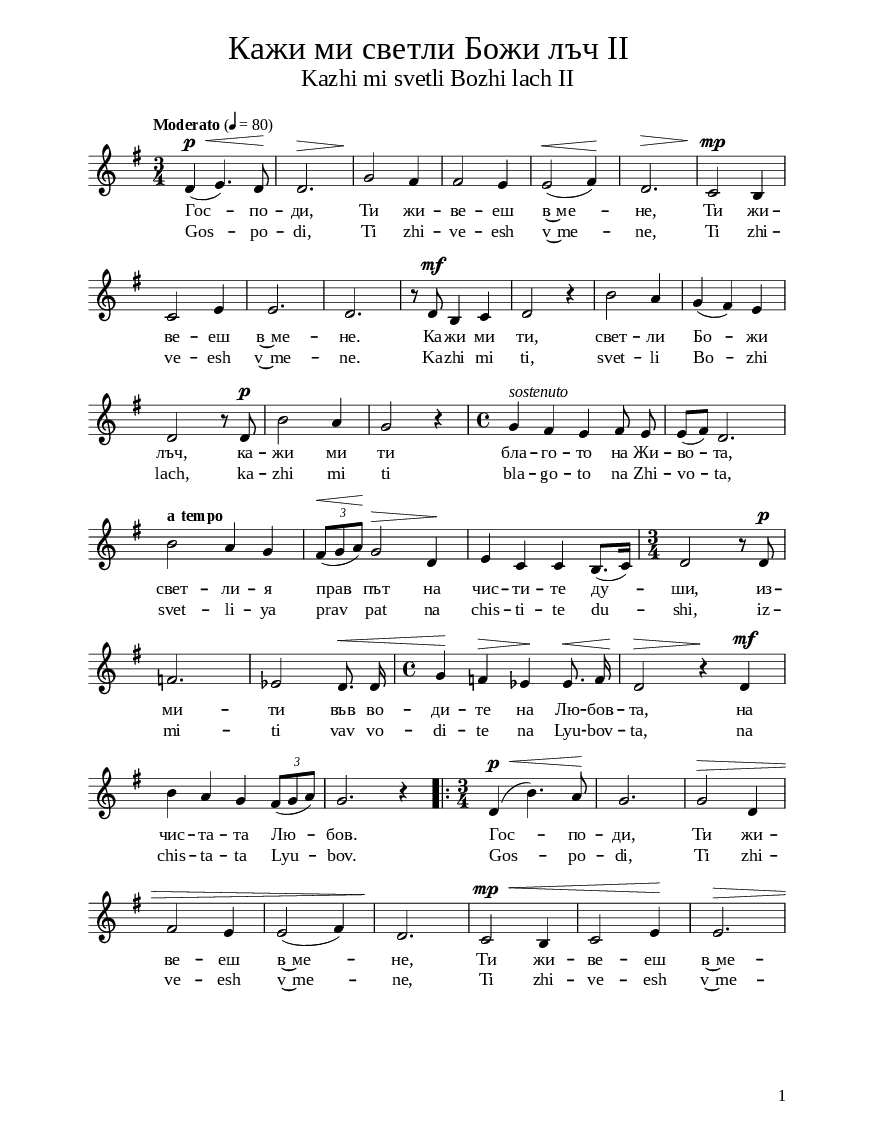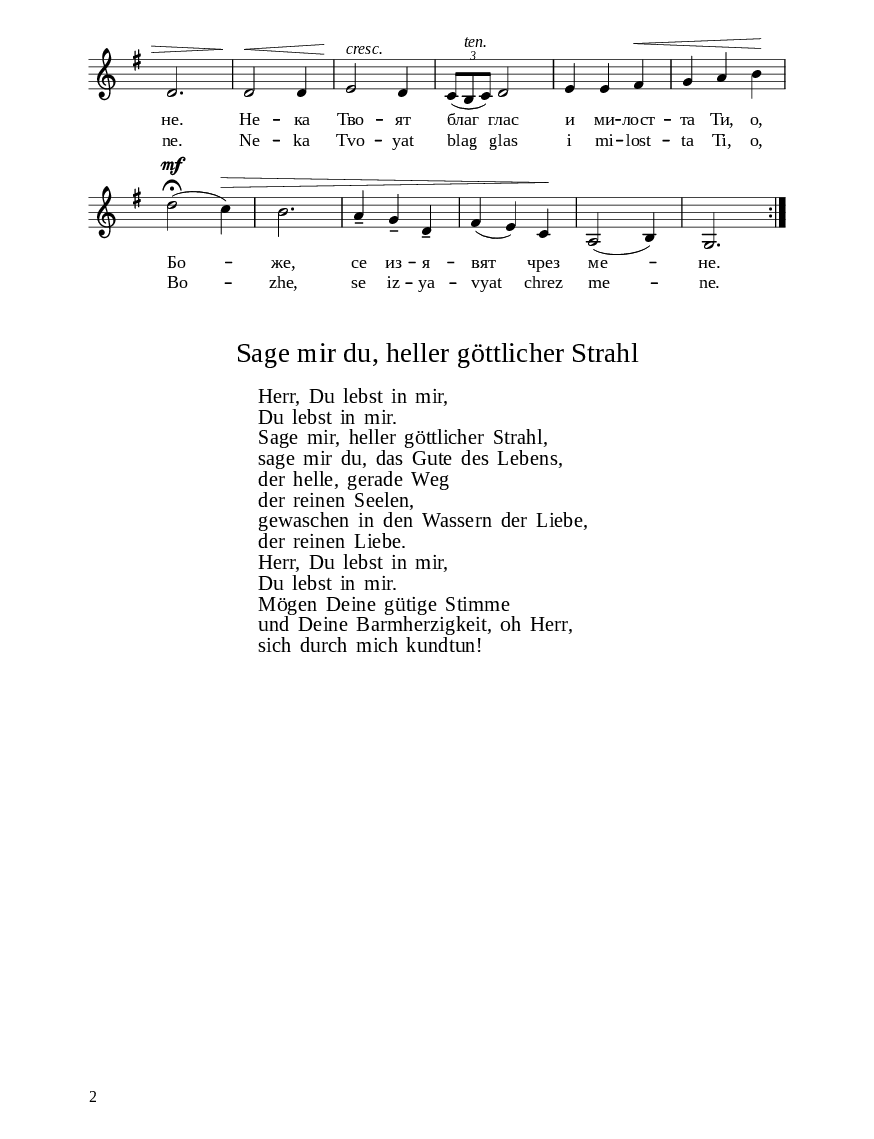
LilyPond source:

\version "2.24.1"

% include paper part and global functions
\include "include/globals.ily"

\bookpart {
  \label #'ref211
  \tocItem \markup "Кажи ми светли Божи лъч II  – Kazhi mi svetli Bozhi lach II "
  \include "include/bookpart-paper.ily"
  \score {
    \include "include/score-layout.ily"

    \new Voice \absolute {
      \clef treble
      \key g \major
      \time 3/4
      \tempoFunc "Moderato" 4 "80"
      \autoBeamOff

      d'4 (  ^\p  ^\<  e'4. )  d'8  ^\! | % 2
      d'2.  ^\> | % 3
      g'2  ^\!  fis'4 | % 4
      fis'2  e'4 | % 5
      e'2 (  ^\<  fis'4 )  ^\! | % 6
      d'2.  ^\> | % 7
      c'2  ^\!  ^\mp  b4 \break | % 8
      c'2  e'4 | % 9
      e'2. |
      d'2. | % 11
      r8  d'8  ^\mf  b4  c'4 | % 12
      d'2 r4 | % 13
      b'2  a'4 | % 14
      g'4 (  fis'4 )  e'4 \break | % 15
      d'2 r8  d'8  ^\p | % 16
      b'2  a'4 | % 17
      g'2 r4 | % 18
      \time 4/4  | % 18
      g'4 ^\markup{ \italic {sostenuto} }  fis'4  e'4
      fis'8  e'8 | % 19
      e'8 ( [  fis'8 ) ]  d'2. \break |

      b'2  ^\markup{ \bold {a tempo} }  a'4  g'4 | % 21
      \once \omit TupletBracket
      \times 2/3  {
        fis'8 ( [  ^\<  g'8  a'8 ) ]
      }
      ^\!  g'2  ^\>  d'4  ^\! | % 22
      e'4  c'4  c'4  b8. ( [  c'16 ) ]
      | % 23
      \time 3/4  | % 23
      d'2 r8  d'8  ^\p \break | % 24
      f'2. | % 25
      es'2    
      \once \override Hairpin.to-barline = ##f
      d'8. ^\<  d'16 | % 26
      \time 4/4  | % 26
      g'4  ^\!  f'4  ^\>  es'4 ^\! es'8. ^\<
      f'16 | % 27
      d'2  ^\!  ^\> r4  ^\!  d'4  ^\mf \break | % 28
      b'4  a'4  g'4 \once \omit TupletBracket
      \times 2/3  {
        fis'8 ( [  g'8  a'8 ) ]
      }
      | % 29
      g'2. r4 \repeat volta 2 {

        \time 3/4  |
        d'4 (  ^\p  ^\<  b'4. )  a'8  ^\! | % 31
        g'2. | % 32
        g'2  ^\>  d'4 \break | % 33
        fis'2  e'4 | % 34
        e'2 (  fis'4 ) | % 35
        d'2.  ^\! | % 36
        c'2  ^\mp  ^\<  b4 | % 37
        c'2  e'4  ^\! | % 38
        e'2.  ^\> \pageBreak | % 39
        d'2. |
        d'2  ^\!  ^\<  d'4 | % 41
        e'2  ^\! ^\markup \italic { "cresc." }  d'4 | % 42
        \once \omit TupletBracket
        \times 2/3  {
          c'8 ( [  b8 ^\markup{ \italic {ten.} }
          c'8 ) ]
        }
        d'2 | % 43
        e'4  e'4  fis'4  ^\< | % 44
        g'4  a'4  b'4  ^\!  | % 45
        d''2 ( ^\fermata  ^\mf  c''4 )  ^\> | % 46
        b'2. | % 47
        a'4 --  g'4 --  d'4 -- | % 48
        fis'4 (  e'4 )  c'4  ^\! | % 49
        a2 (  b4 ) |
        g2.
      }
    }

    \addlyrics {
      Гос -- по -- ди, Ти жи -- ве --
      еш в~ме -- не, Ти жи -- ве --
      еш в~ме -- не. Ка -- жи ми ти,
      свет -- ли Бо -- жи лъч, ка --
      жи ми ти бла -- го -- то на Жи --
      во -- та, свет -- ли -- я прав
      път на чис -- ти -- те ду
      -- ши, из -- ми -- ти във во --
      ди -- те на Лю -- бов -- та, на
      чис -- та -- та Лю --  бов.
      Гос -- по -- ди, Ти жи -- ве --
      еш в~ме -- не, Ти жи -- ве --
      еш в~ме -- не. Не -- ка Тво -- ят
      благ   глас и ми -- лост --
      та Ти, о, Бо -- же, се из -- я
      -- вят  чрез ме -- не.}
      \addlyrics {
        Gos -- po -- di, Ti zhi -- ve --
        esh v~me -- ne, Ti zhi -- ve --
        esh v~me -- ne. Ka -- zhi mi ti,
        svet -- li Bo -- zhi lach, ka --
        zhi mi ti bla -- go -- to na Zhi --
        vo -- ta, svet -- li -- ya prav
        pat na chis -- ti -- te du
        -- shi, iz -- mi -- ti vav vo --
        di -- te na Lyu -- bov -- ta, na
        chis -- ta -- ta Lyu --  bov.
        Gos -- po -- di, Ti zhi -- ve --
        esh v~me -- ne, Ti zhi -- ve --
        esh v~me -- ne. Ne -- ka Tvo -- yat
        blag   glas i mi -- lost --
        ta Ti, o, Bo -- zhe, se iz -- ya
        -- vyat  chrez me -- ne.}


        \header {
          title = \titleFunc "Кажи ми светли Божи лъч II  " "Kazhi mi svetli Bozhi lach II"
        }

        \midi{}

      } % score
      
      \markup \empty-one

      % include foreign translation(s) of the song
      \version "2.24.0"

\markup \fill-line { \fontsize #deTitleFontSize "Sage mir du, heller göttlicher Strahl" }
\markup \null
\markup \null
\markup \fontsize #deCoupletFontSize {
  \hspace #15
  \override #`(baseline-skip . ,deCoupletBaselineSkip)
  \column {

 \line { " "Herr, Du lebst in mir,}

 \line { " "Du lebst in mir.}

 \line { " "Sage mir, heller göttlicher Strahl,}

 \line { " "sage mir du, das Gute des Lebens,
}
\line { " "der helle, gerade Weg}

 \line { " "der reinen Seelen,}

 \line { " "gewaschen in den Wassern der Liebe,}

 \line { " "der reinen Liebe. }

 \line { " "Herr, Du lebst in mir,}

 \line { " "Du lebst in mir.}

 \line { " "Mögen Deine gütige Stimme}

 \line { " "und Deine Barmherzigkeit, oh Herr, }

 \line { " "sich durch mich kundtun!}

  }
}


    } % bookpart

    % Più mosso
    %
